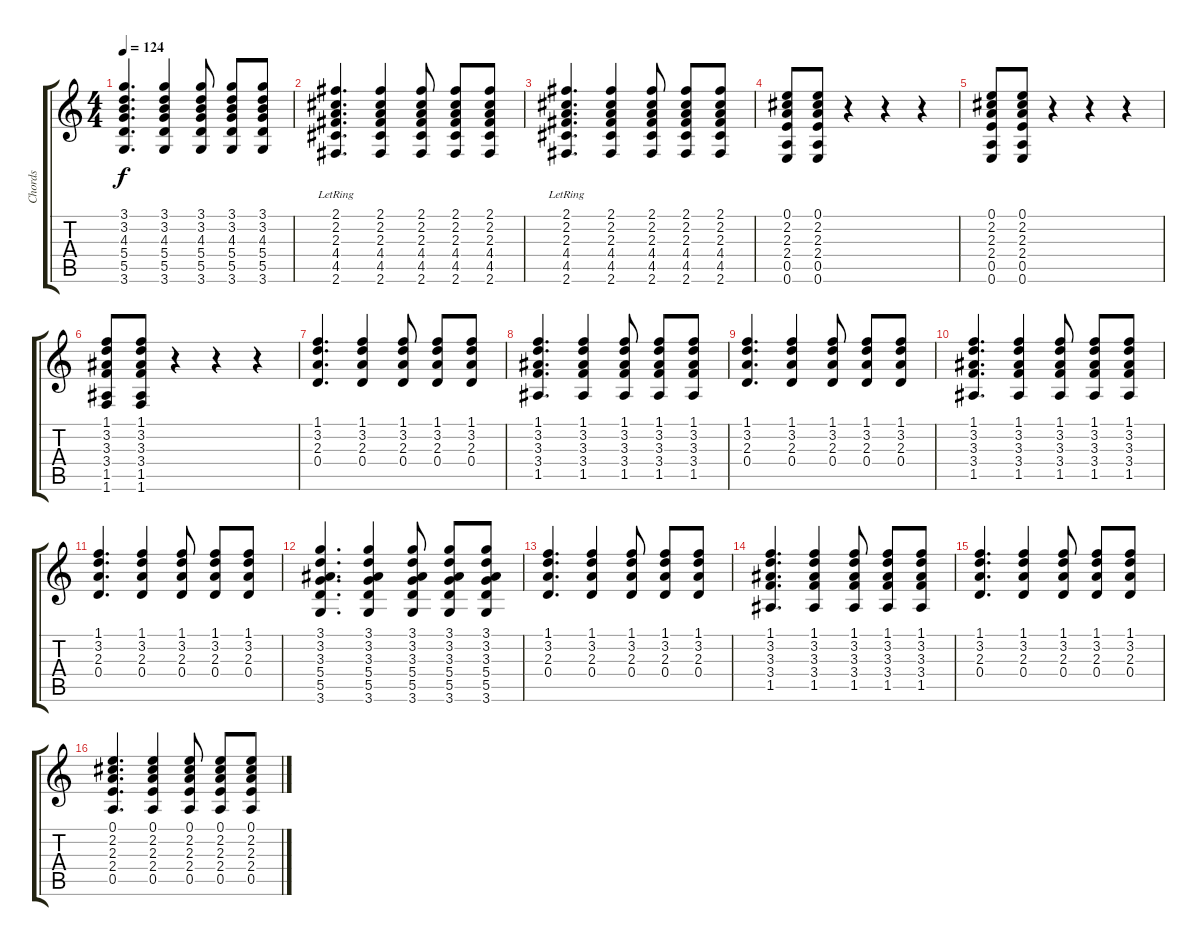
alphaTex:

\track ("Chords" "Chords") {instrument acousticguitarnylon}
\staff {score tabs}
\tuning (E4 B3 G3 D3 A2 E2) {hide}
\ts (4 4)
\tempo 124
\clef g2
\ks c
(3.1 3.2 4.3 5.4 5.5 3.6).4{d dy f} (3.1 3.2 4.3 5.4 5.5 3.6).4 (3.1 3.2 4.3 5.4 5.5 3.6).8 (3.1 3.2 4.3 5.4 5.5 3.6).8 (3.1 3.2 4.3 5.4 5.5 3.6).8 |
(2.1{lr} 2.2 2.3 4.4 4.5 2.6).4{d} (2.1 2.2 2.3 4.4 4.5 2.6).4 (2.1 2.2 2.3 4.4 4.5 2.6).8 (2.1 2.2 2.3 4.4 4.5 2.6).8 (2.1 2.2 2.3 4.4 4.5 2.6).8 |
(2.1{lr} 2.2 2.3 4.4 4.5 2.6).4{d} (2.1 2.2 2.3 4.4 4.5 2.6).4 (2.1 2.2 2.3 4.4 4.5 2.6).8 (2.1 2.2 2.3 4.4 4.5 2.6).8 (2.1 2.2 2.3 4.4 4.5 2.6).8 |
(0.1 2.2 2.3 2.4 0.5 0.6).8 (0.1 2.2 2.3 2.4 0.5 0.6).8 r.4 r.4 r.4 |
(0.1 2.2 2.3 2.4 0.5 0.6).8 (0.1 2.2 2.3 2.4 0.5 0.6).8 r.4 r.4 r.4 |
(1.1 3.2 3.3 3.4 1.5 1.6).8 (1.1 3.2 3.3 3.4 1.5 1.6).8 r.4 r.4 r.4 |
(1.1 3.2 2.3 0.4).4{d} (1.1 3.2 2.3 0.4).4 (1.1 3.2 2.3 0.4).8 (1.1 3.2 2.3 0.4).8 (1.1 3.2 2.3 0.4).8 |
(1.1 3.2 3.3 3.4 1.5).4{d} (1.1 3.2 3.3 3.4 1.5).4 (1.1 3.2 3.3 3.4 1.5).8 (1.1 3.2 3.3 3.4 1.5).8 (1.1 3.2 3.3 3.4 1.5).8 |
(1.1 3.2 2.3 0.4).4{d} (1.1 3.2 2.3 0.4).4 (1.1 3.2 2.3 0.4).8 (1.1 3.2 2.3 0.4).8 (1.1 3.2 2.3 0.4).8 |
(1.1 3.2 3.3 3.4 1.5).4{d} (1.1 3.2 3.3 3.4 1.5).4 (1.1 3.2 3.3 3.4 1.5).8 (1.1 3.2 3.3 3.4 1.5).8 (1.1 3.2 3.3 3.4 1.5).8 |
(1.1 3.2 2.3 0.4).4{d} (1.1 3.2 2.3 0.4).4 (1.1 3.2 2.3 0.4).8 (1.1 3.2 2.3 0.4).8 (1.1 3.2 2.3 0.4).8 |
(3.1 3.2 3.3 5.4 5.5 3.6).4{d} (3.1 3.2 3.3 5.4 5.5 3.6).4 (3.1 3.2 3.3 5.4 5.5 3.6).8 (3.1 3.2 3.3 5.4 5.5 3.6).8 (3.1 3.2 3.3 5.4 5.5 3.6).8 |
(1.1 3.2 2.3 0.4).4{d} (1.1 3.2 2.3 0.4).4 (1.1 3.2 2.3 0.4).8 (1.1 3.2 2.3 0.4).8 (1.1 3.2 2.3 0.4).8 |
(1.1 3.2 3.3 3.4 1.5).4{d} (1.1 3.2 3.3 3.4 1.5).4 (1.1 3.2 3.3 3.4 1.5).8 (1.1 3.2 3.3 3.4 1.5).8 (1.1 3.2 3.3 3.4 1.5).8 |
(1.1 3.2 2.3 0.4).4{d} (1.1 3.2 2.3 0.4).4 (1.1 3.2 2.3 0.4).8 (1.1 3.2 2.3 0.4).8 (1.1 3.2 2.3 0.4).8 |
(0.1 2.2 2.3 2.4 0.5).4{d} (0.1 2.2 2.3 2.4 0.5).4 (0.1 2.2 2.3 2.4 0.5).8 (0.1 2.2 2.3 2.4 0.5).8 (0.1 2.2 2.3 2.4 0.5).8
